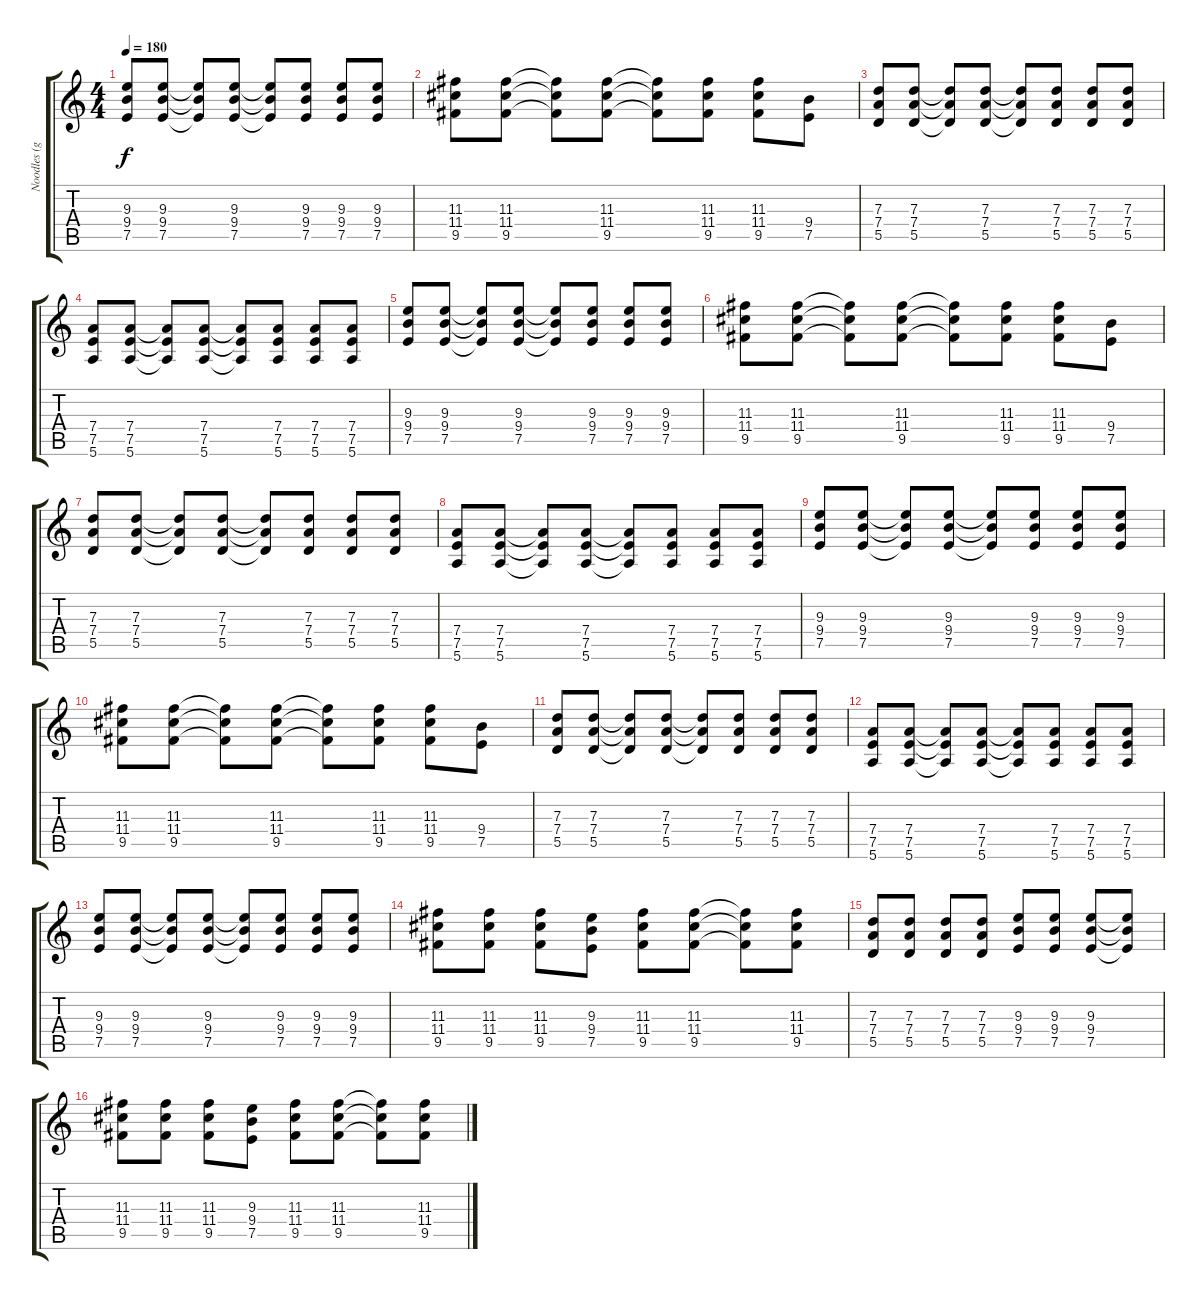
\track ("Noodles (guitar)" "Noodles (g") {instrument distortionguitar}
\staff {score tabs}
\tuning (E4 B3 G3 D3 A2 E2) {hide}
\ts (4 4)
\tempo 180
\clef g2
\ks c
(9.3 9.4 7.5).8{dy f} (9.3 9.4 7.5).8 (9.3{t} 9.4{t} 7.5{t}).8 (9.3 9.4 7.5).8 (9.3{t} 9.4{t} 7.5{t}).8 (9.3 9.4 7.5).8 (9.3 9.4 7.5).8 (9.3 9.4 7.5).8 |
(11.3 11.4 9.5).8 (11.3 11.4 9.5).8 (11.3{t} 11.4{t} 9.5{t}).8 (11.3 11.4 9.5).8 (11.3{t} 11.4{t} 9.5{t}).8 (11.3 11.4 9.5).8 (11.3 11.4 9.5).8 (9.4 7.5).8 |
(7.3 7.4 5.5).8 (7.3 7.4 5.5).8 (7.3{t} 7.4{t} 5.5{t}).8 (7.3 7.4 5.5).8 (7.3{t} 7.4{t} 5.5{t}).8 (7.3 7.4 5.5).8 (7.3 7.4 5.5).8 (7.3 7.4 5.5).8 |
(7.4 7.5 5.6).8 (7.4 7.5 5.6).8 (7.4{t} 7.5{t} 5.6{t}).8 (7.4 7.5 5.6).8 (7.4{t} 7.5{t} 5.6{t}).8 (7.4 7.5 5.6).8 (7.4 7.5 5.6).8 (7.4 7.5 5.6).8 |
(9.3 9.4 7.5).8 (9.3 9.4 7.5).8 (9.3{t} 9.4{t} 7.5{t}).8 (9.3 9.4 7.5).8 (9.3{t} 9.4{t} 7.5{t}).8 (9.3 9.4 7.5).8 (9.3 9.4 7.5).8 (9.3 9.4 7.5).8 |
(11.3 11.4 9.5).8 (11.3 11.4 9.5).8 (11.3{t} 11.4{t} 9.5{t}).8 (11.3 11.4 9.5).8 (11.3{t} 11.4{t} 9.5{t}).8 (11.3 11.4 9.5).8 (11.3 11.4 9.5).8 (9.4 7.5).8 |
(7.3 7.4 5.5).8 (7.3 7.4 5.5).8 (7.3{t} 7.4{t} 5.5{t}).8 (7.3 7.4 5.5).8 (7.3{t} 7.4{t} 5.5{t}).8 (7.3 7.4 5.5).8 (7.3 7.4 5.5).8 (7.3 7.4 5.5).8 |
(7.4 7.5 5.6).8 (7.4 7.5 5.6).8 (7.4{t} 7.5{t} 5.6{t}).8 (7.4 7.5 5.6).8 (7.4{t} 7.5{t} 5.6{t}).8 (7.4 7.5 5.6).8 (7.4 7.5 5.6).8 (7.4 7.5 5.6).8 |
(9.3 9.4 7.5).8 (9.3 9.4 7.5).8 (9.3{t} 9.4{t} 7.5{t}).8 (9.3 9.4 7.5).8 (9.3{t} 9.4{t} 7.5{t}).8 (9.3 9.4 7.5).8 (9.3 9.4 7.5).8 (9.3 9.4 7.5).8 |
(11.3 11.4 9.5).8 (11.3 11.4 9.5).8 (11.3{t} 11.4{t} 9.5{t}).8 (11.3 11.4 9.5).8 (11.3{t} 11.4{t} 9.5{t}).8 (11.3 11.4 9.5).8 (11.3 11.4 9.5).8 (9.4 7.5).8 |
(7.3 7.4 5.5).8 (7.3 7.4 5.5).8 (7.3{t} 7.4{t} 5.5{t}).8 (7.3 7.4 5.5).8 (7.3{t} 7.4{t} 5.5{t}).8 (7.3 7.4 5.5).8 (7.3 7.4 5.5).8 (7.3 7.4 5.5).8 |
(7.4 7.5 5.6).8 (7.4 7.5 5.6).8 (7.4{t} 7.5{t} 5.6{t}).8 (7.4 7.5 5.6).8 (7.4{t} 7.5{t} 5.6{t}).8 (7.4 7.5 5.6).8 (7.4 7.5 5.6).8 (7.4 7.5 5.6).8 |
(9.3 9.4 7.5).8 (9.3 9.4 7.5).8 (9.3{t} 9.4{t} 7.5{t}).8 (9.3 9.4 7.5).8 (9.3{t} 9.4{t} 7.5{t}).8 (9.3 9.4 7.5).8 (9.3 9.4 7.5).8 (9.3 9.4 7.5).8 |
(11.3 11.4 9.5).8 (11.3 11.4 9.5).8 (11.3 11.4 9.5).8 (9.3 9.4 7.5).8 (11.3 11.4 9.5).8 (11.3 11.4 9.5).8 (11.3{t} 11.4{t} 9.5{t}).8 (11.3 11.4 9.5).8 |
(7.3 7.4 5.5).8 (7.3 7.4 5.5).8 (7.3 7.4 5.5).8 (7.3 7.4 5.5).8 (9.3 9.4 7.5).8 (9.3 9.4 7.5).8 (9.3 9.4 7.5).8 (9.3{t} 9.4{t} 7.5{t}).8 |
(11.3 11.4 9.5).8 (11.3 11.4 9.5).8 (11.3 11.4 9.5).8 (9.3 9.4 7.5).8 (11.3 11.4 9.5).8 (11.3 11.4 9.5).8 (11.3{t} 11.4{t} 9.5{t}).8 (11.3 11.4 9.5).8
